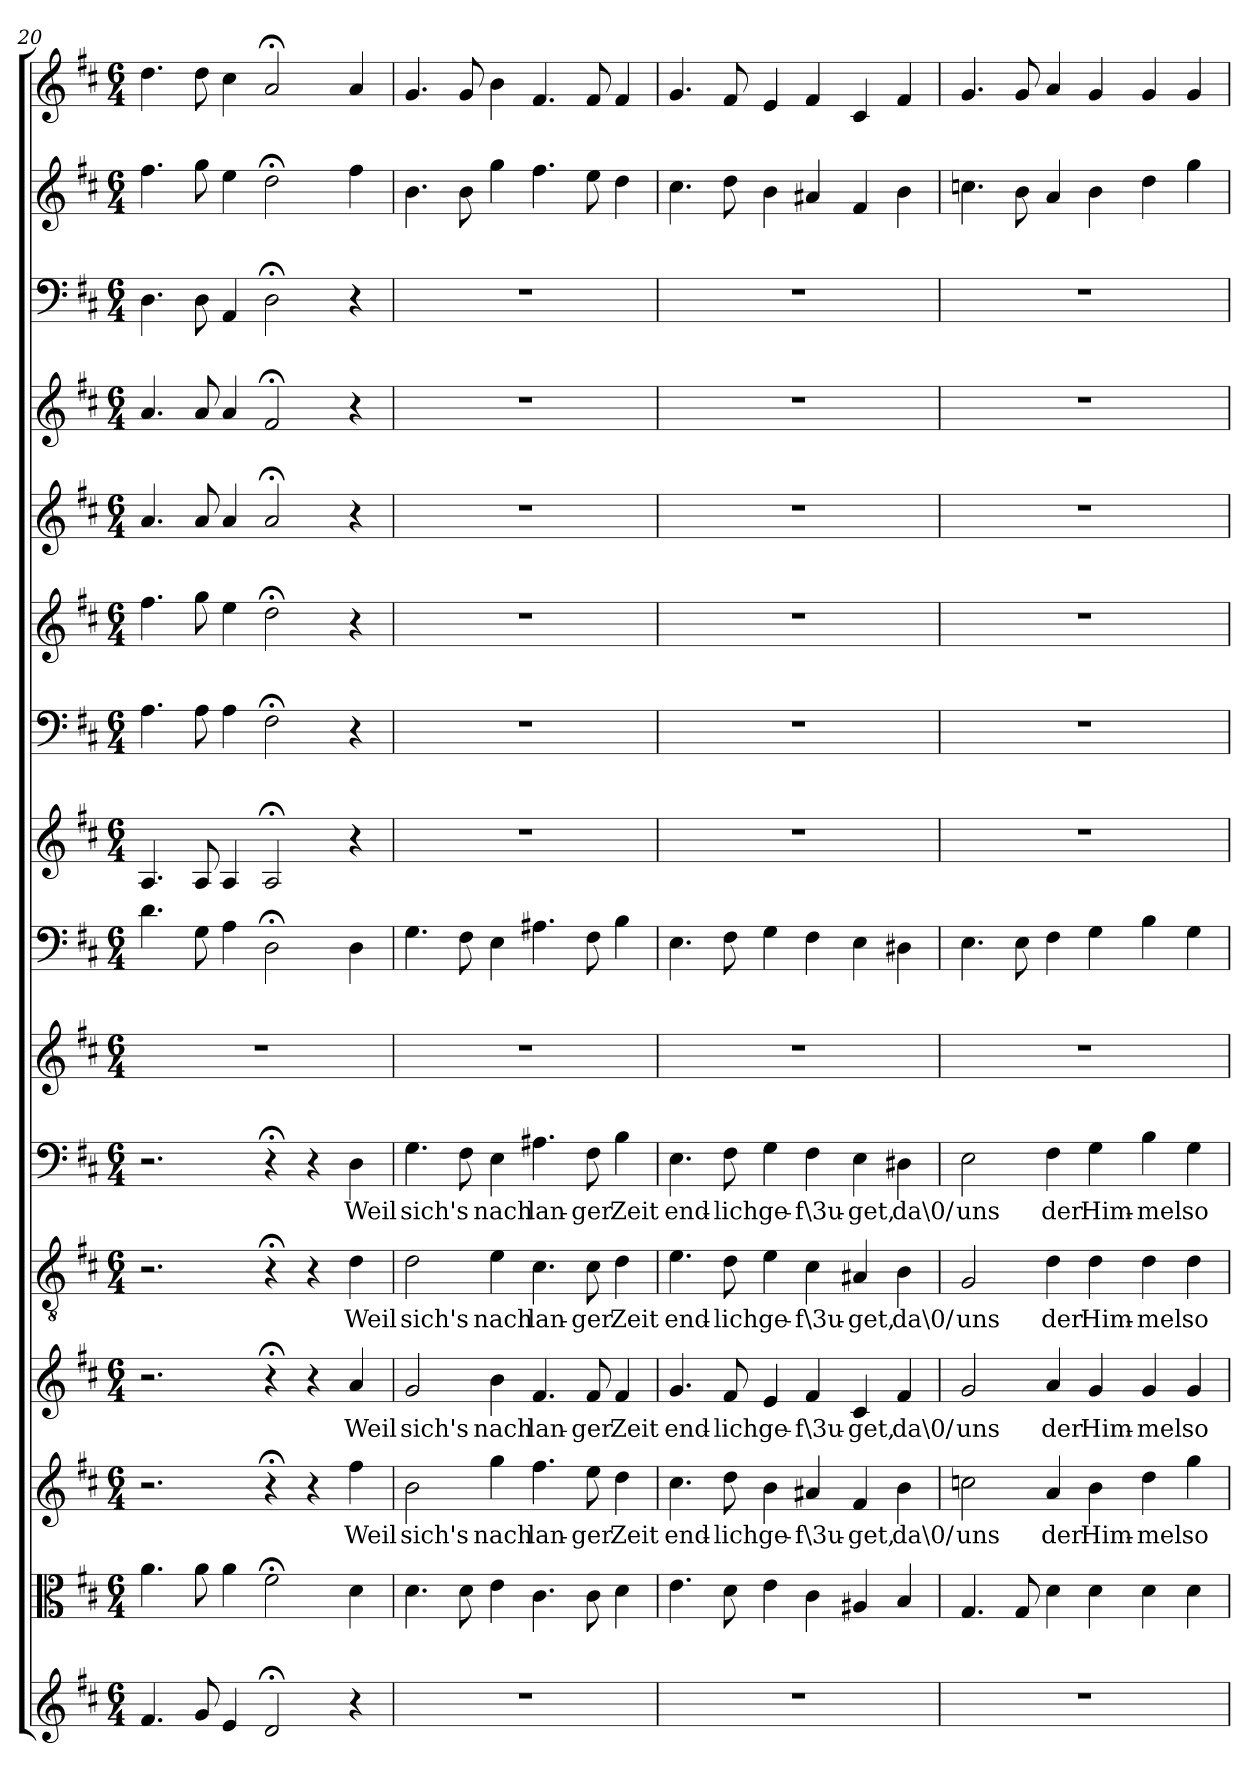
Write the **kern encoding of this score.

**kern	**kern	**kern	**text	**kern	**text	**kern	**text	**kern	**text	**kern	**kern	**kern	**kern	**kern	**kern	**kern	**kern	**kern	**kern
*part16	*part15	*part14	*part14	*part13	*part13	*part12	*part12	*part11	*part11	*part10	*part9	*part8	*part7	*part6	*part5	*part4	*part3	*part2	*part1
*staff16	*staff15	*staff14	*staff14	*staff13	*staff13	*staff12	*staff12	*staff11	*staff11	*staff10	*staff9	*staff8	*staff7	*staff6	*staff5	*staff4	*staff3	*staff2	*staff1
*clefG2	*clefC3	*clefG2	*	*clefG2	*	*clefGv2	*	*clefF4	*	*clefG2	*clefF4	*clefG2	*clefF4	*clefG2	*clefG2	*clefG2	*clefF4	*clefG2	*clefG2
*k[f#c#]	*k[f#c#]	*k[f#c#]	*	*k[f#c#]	*	*k[f#c#]	*	*k[f#c#]	*	*k[f#c#]	*k[f#c#]	*k[f#c#]	*k[f#c#]	*k[f#c#]	*k[f#c#]	*k[f#c#]	*k[f#c#]	*k[f#c#]	*k[f#c#]
*D:	*D:	*D:	*	*D:	*	*D:	*	*D:	*	*D:	*D:	*D:	*D:	*D:	*D:	*D:	*D:	*D:	*D:
*M6/4	*M6/4	*M6/4	*	*M6/4	*	*M6/4	*	*M6/4	*	*M6/4	*M6/4	*M6/4	*M6/4	*M6/4	*M6/4	*M6/4	*M6/4	*M6/4	*M6/4
=20	=20	=20	=20	=20	=20	=20	=20	=20	=20	=20	=20	=20	=20	=20	=20	=20	=20	=20	=20
4.f#/	4.a\	2.r	.	2.r	.	2.r	.	2.r	.	1.r	4.d\	4.A/	4.A\	4.ff#\	4.a/	4.a/	4.D\	4.ff#\	4.dd\
8g/	8a\	.	.	.	.	.	.	.	.	.	8G\	8A/	8A\	8gg\	8a/	8a/	8D\	8gg\	8dd\
4e/	4a\	.	.	.	.	.	.	.	.	.	4A\	4A/	4A\	4ee\	4a/	4a/	4AA/	4ee\	4cc#\
2d;</	2f#;<\	4r;<	.	4r;<	.	4r;<	.	4r;<	.	.	2D;<\	2A;</	2F#;<\	2dd;<\	2a;</	2f#;</	2D;<\	2dd;<\	2a;</
.	.	4r	.	4r	.	4r	.	4r	.	.	.	.	.	.	.	.	.	.	.
4r	4d\	4ff#\	Weil	4a/	Weil	4d\	Weil	4D\	Weil	.	4D\	4r	4r	4r	4r	4r	4r	4ff#\	4a/
=21	=21	=21	=21	=21	=21	=21	=21	=21	=21	=21	=21	=21	=21	=21	=21	=21	=21	=21	=21
1.r	4.d\	2b\	sich's	2g/	sich's	2d\	sich's	4.G\	sich's	1.r	4.G\	1.r	1.r	1.r	1.r	1.r	1.r	4.b\	4.g/
.	8d\	.	.	.	.	.	.	8F#\	.	.	8F#\	.	.	.	.	.	.	8b\	8g/
.	4e\	4gg\	nach	4b\	nach	4e\	nach	4E\	nach	.	4E\	.	.	.	.	.	.	4gg\	4b\
.	4.c#\	4.ff#\	lan-	4.f#/	lan-	4.c#\	lan-	4.A#X\	lan-	.	4.A#X\	.	.	.	.	.	.	4.ff#\	4.f#/
.	8c#\	8ee\	-ger	8f#/	-ger	8c#\	-ger	8F#\	-ger	.	8F#\	.	.	.	.	.	.	8ee\	8f#/
.	4d\	4dd\	Zeit	4f#/	Zeit	4d\	Zeit	4B\	Zeit	.	4B\	.	.	.	.	.	.	4dd\	4f#/
=22	=22	=22	=22	=22	=22	=22	=22	=22	=22	=22	=22	=22	=22	=22	=22	=22	=22	=22	=22
1.r	4.e\	4.cc#\	end-	4.g/	end-	4.e\	end-	4.E\	end-	1.r	4.E\	1.r	1.r	1.r	1.r	1.r	1.r	4.cc#\	4.g/
.	8d\	8dd\	-lich	8f#/	-lich	8d\	-lich	8F#\	-lich	.	8F#\	.	.	.	.	.	.	8dd\	8f#/
.	4e\	4b\	ge-	4e/	ge-	4e\	ge-	4G\	ge-	.	4G\	.	.	.	.	.	.	4b\	4e/
.	4c#\	4a#X/	-f\3u-	4f#/	-f\3u-	4c#\	-f\3u-	4F#\	-f\3u-	.	4F#\	.	.	.	.	.	.	4a#X/	4f#/
.	4A#X/	4f#/	-get,	4c#/	-get,	4A#X/	-get,	4E\	-get,	.	4E\	.	.	.	.	.	.	4f#/	4c#/
.	4B/	4b\	da\0/	4f#/	da\0/	4B\	da\0/	4D#X\	da\0/	.	4D#X\	.	.	.	.	.	.	4b\	4f#/
=23	=23	=23	=23	=23	=23	=23	=23	=23	=23	=23	=23	=23	=23	=23	=23	=23	=23	=23	=23
1.r	4.G/	2ccn\	uns	2g/	uns	2G/	uns	2E\	uns	1.r	4.E\	1.r	1.r	1.r	1.r	1.r	1.r	4.ccn\	4.g/
.	8G/	.	.	.	.	.	.	.	.	.	8E\	.	.	.	.	.	.	8b\	8g/
.	4d\	4a/	der	4a/	der	4d\	der	4F#\	der	.	4F#\	.	.	.	.	.	.	4a/	4a/
.	4d\	4b\	Him-	4g/	Him-	4d\	Him-	4G\	Him-	.	4G\	.	.	.	.	.	.	4b\	4g/
.	4d\	4dd\	-mel	4g/	-mel	4d\	-mel	4B\	-mel	.	4B\	.	.	.	.	.	.	4dd\	4g/
.	4d\	4gg\	so	4g/	so	4d\	so	4G\	so	.	4G\	.	.	.	.	.	.	4gg\	4g/
=	=	=	=	=	=	=	=	=	=	=	=	=	=	=	=	=	=	=	=
*-	*-	*-	*-	*-	*-	*-	*-	*-	*-	*-	*-	*-	*-	*-	*-	*-	*-	*-	*-
